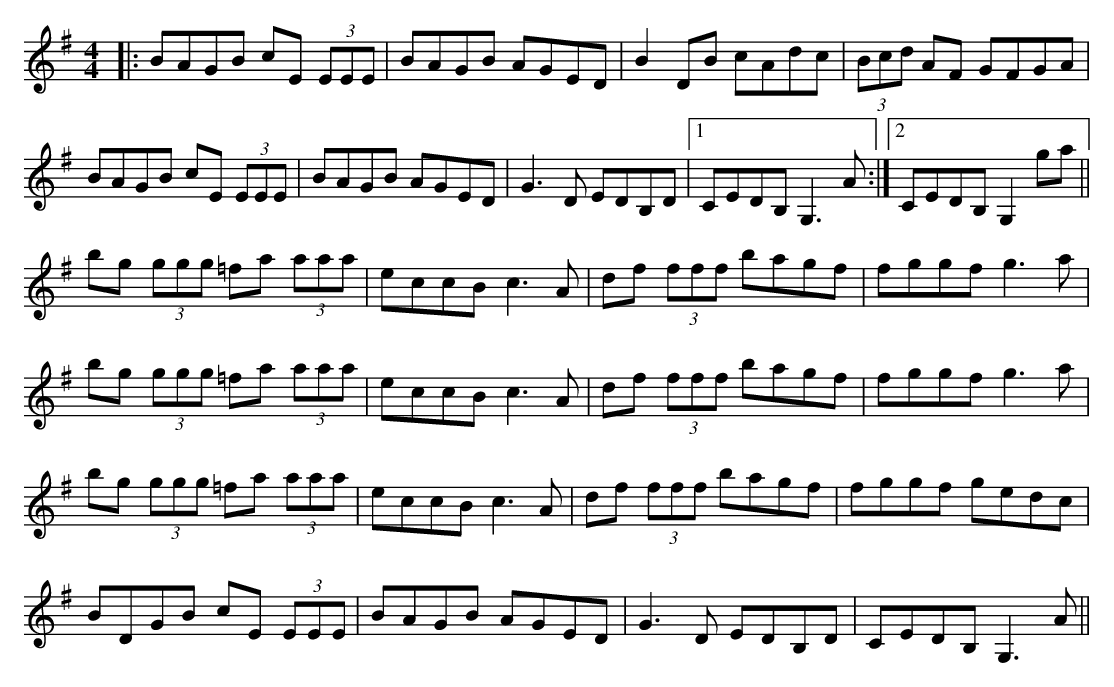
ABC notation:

X:1
M:4/4
K:G
|:BAGB cE (3EEE|BAGB AGED|B2DB cAdc|(3Bcd AF GFGA|
BAGB cE (3EEE|BAGB AGED|G3D EDB,D|1 CEDB, G,3 A:|2 CEDB, G,2ga||
bg (3ggg =fa (3aaa|eccB c3A|df (3fff bagf|fggf g3a|
bg (3ggg =fa (3aaa|eccB c3A|df (3fff bagf|fggf g3a|
bg (3ggg =fa (3aaa|eccB c3A|df (3fff bagf|fggf gedc|
BDGB cE (3EEE|BAGB AGED|G3D EDB,D|CEDB, G,3 A||
